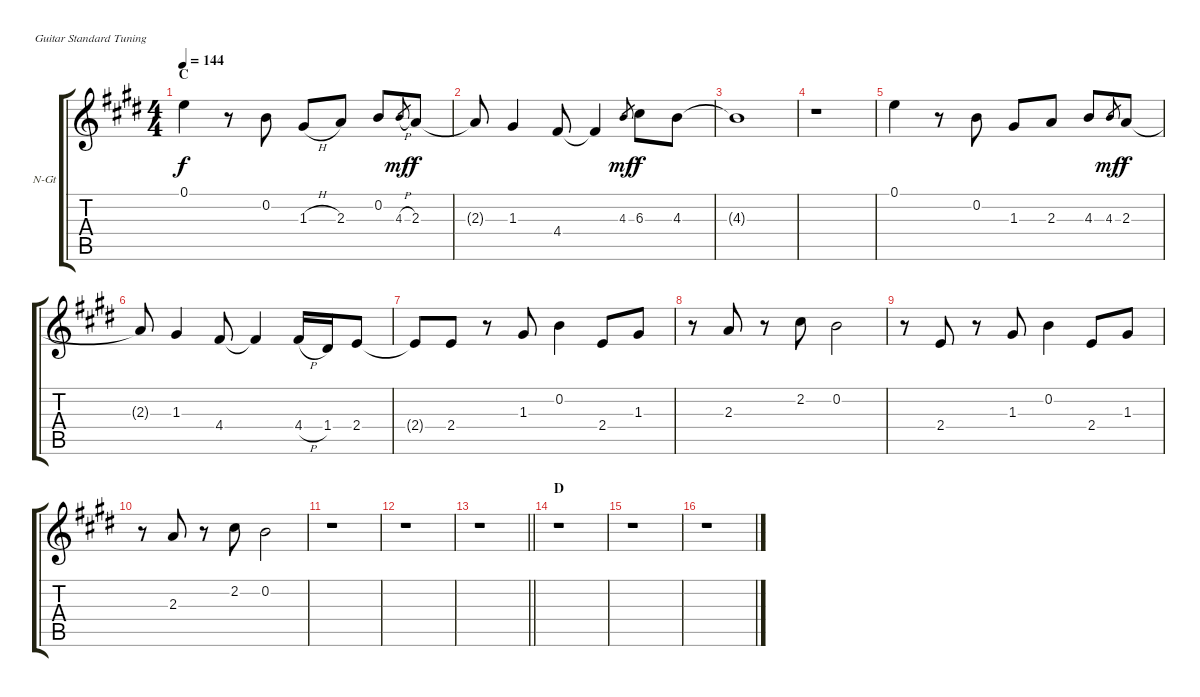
\bracketExtendMode groupsimilarinstruments
\firstSystemTrackNameOrientation horizontal
\otherSystemsTrackNameOrientation horizontal
\track ("Guitar 3" "N-Gt") {instrument acousticguitarnylon}
\staff {score tabs}
\tuning (E4 B3 G3 D3 A2 E2)
\ts (4 4)
\section ("" "C")
\tempo 144
\clef g2
\ks e
0.1.4{dy f} r.8 0.2.8 1.3{h}.8 2.3.8 0.2.8 4.3{h}.8{gr dy mf} 2.3.8{dy f} |
2.3{t}.8 1.3.4 4.4.8 4.4{t}.4 4.3.8{gr dy mf} 6.3.8{dy f} 4.3.8 |
4.3{t}.1 |
r.1 |
0.1.4 r.8 0.2.8 1.3.8 2.3.8 4.3.8 4.3.8{gr dy mf} 2.3.8{dy f} |
2.3{t}.8 1.3.4 4.4.8 4.4{t}.4 4.4{h}.16 1.4.16 2.4.8 |
2.4{t}.8 2.4.8 r.8 1.3.8 0.2.4 2.4.8 1.3.8 |
r.8 2.3.8 r.8 2.2.8 0.2.2 |
r.8 2.4.8 r.8 1.3.8 0.2.4 2.4.8 1.3.8 |
r.8 2.3.8 r.8 2.2.8 0.2.2 |
r.1 |
r.1 |
\barLineRight lightlight
r.1 |
\section ("" "D")
r.1 |
r.1 |
r.1
